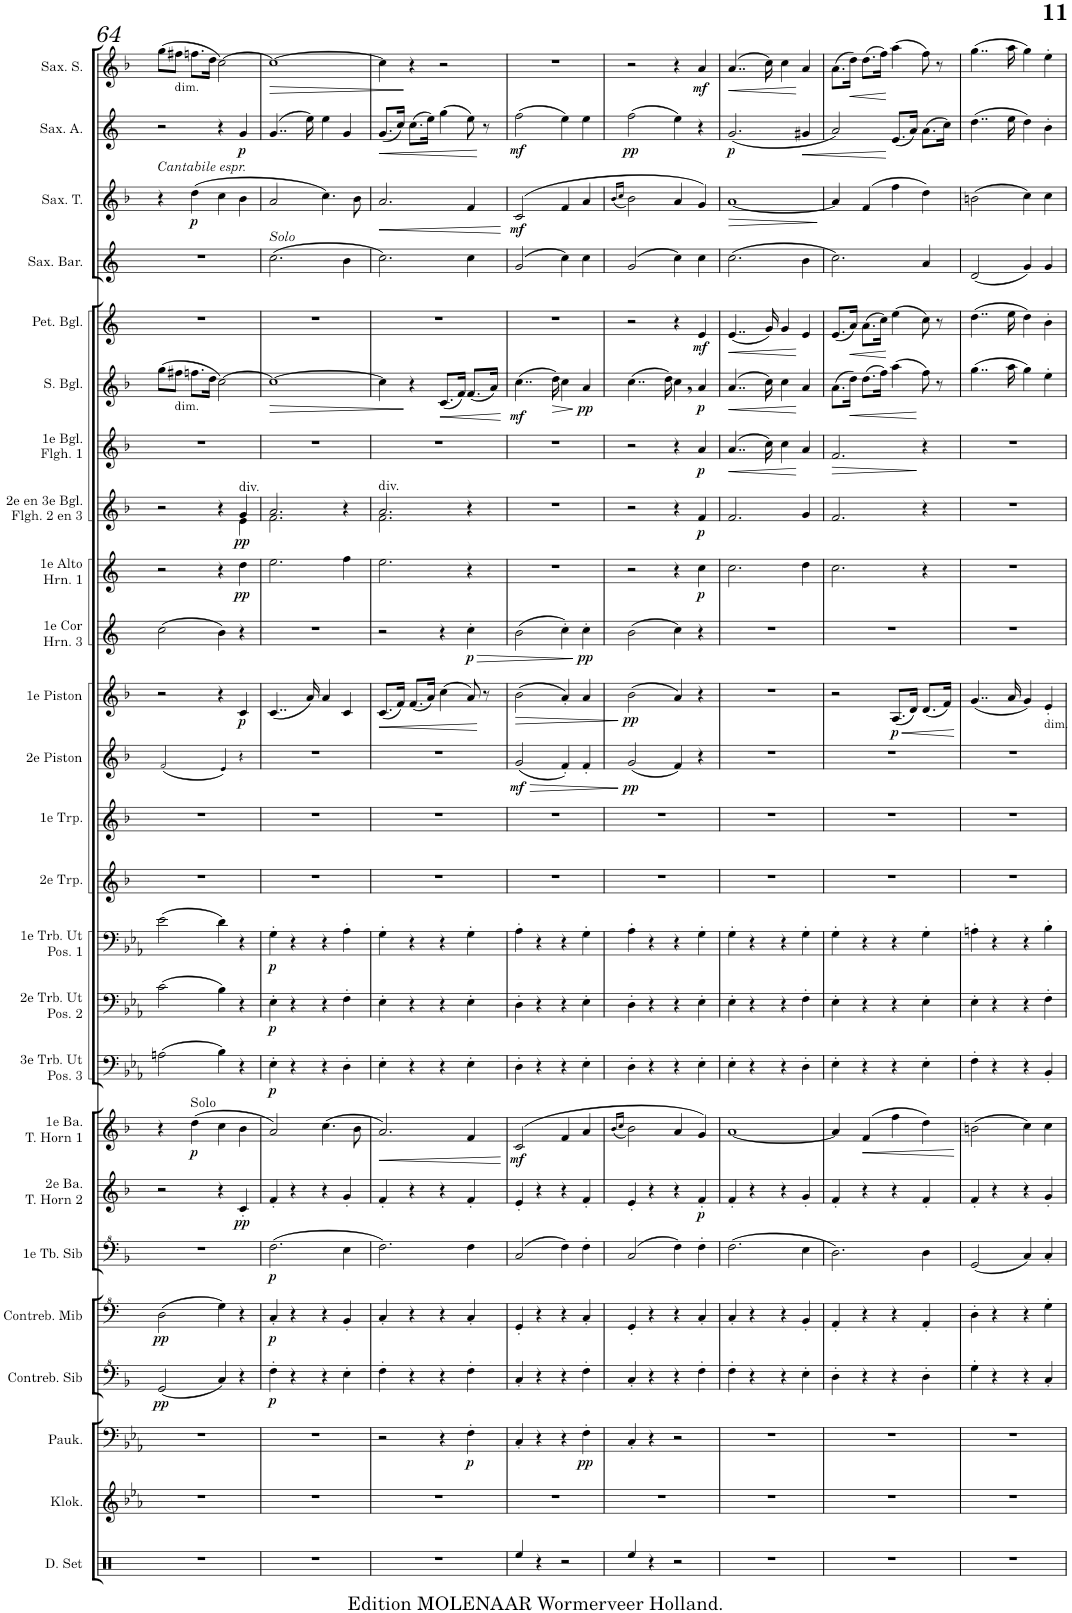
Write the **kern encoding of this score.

**kern	**kern	**kern	**dynam	**kern	**dynam	**kern	**dynam	**kern	**dynam	**kern	**dynam	**kern	**dynam	**kern	**dynam	**kern	**dynam	**kern	**dynam	**kern	**kern	**kern	**dynam	**kern	**dynam	**kern	**dynam	**kern	**dynam	**kern	**dynam	**kern	**dynam	**kern	**dynam	**kern	**dynam	**kern	**kern	**dynam	**kern	**dynam	**kern	**dynam
*part25	*part24	*part23	*part23	*part22	*part22	*part21	*part21	*part20	*part20	*part19	*part19	*part18	*part18	*part17	*part17	*part16	*part16	*part15	*part15	*part14	*part13	*part12	*part12	*part11	*part11	*part10	*part10	*part9	*part9	*part8	*part8	*part7	*part7	*part6	*part6	*part5	*part5	*part4	*part3	*part3	*part2	*part2	*part1	*part1
*staff25	*staff24	*staff23	*staff23	*staff22	*staff22	*staff21	*staff21	*staff20	*staff20	*staff19	*staff19	*staff18	*staff18	*staff17	*staff17	*staff16	*staff16	*staff15	*staff15	*staff14	*staff13	*staff12	*staff12	*staff11	*staff11	*staff10	*staff10	*staff9	*staff9	*staff8	*staff8	*staff7	*staff7	*staff6	*staff6	*staff5	*staff5	*staff4	*staff3	*staff3	*staff2	*staff2	*staff1	*staff1
*I"Grote Trom	*I"Tambour	*I"Pauken	*	*I"Contrebasse Sib	*	*I"Contrebasse Mib	*	*I"1e Tuba Sib	*	*I"2e Baryton Tenorhorn 2	*	*I"1e Baryton Tenorhorn 1	*	*I"3e Trombone Ut Posaune 3	*	*I"2e Trombone Ut Posaune 2	*	*I"1e Trombone Ut Posaune 1	*	*I"2e Trompet	*I"1e Trompet	*I"2e Piston	*	*I"1e Piston	*	*I"1e Cor Horn 3	*	*I"1e Alto Horn 1	*	*I"2e en 3e Bugle Flugelhorn 2 en 3	*	*I"1e Bugle Flugelhorn 1	*	*I"Solo Bugle Fanfare	*	*I"Petite Bugle	*	*I"Saxophoon Baryton	*I"Saxophoon Tenor	*	*I"Saxophoon Alt	*	*I"Saxophoon Sopraan	*
*	*	*I'Pauk.	*	*I'Contreb. Sib	*	*I'Contreb. Mib	*	*I'1e Tb. Sib	*	*I'2e Ba. T. Horn 2	*	*I'1e Ba. T. Horn 1	*	*I'3e Trb. Ut Pos. 3	*	*I'2e Trb. Ut Pos. 2	*	*I'1e Trb. Ut Pos. 1	*	*I'2e Trp.	*I'1e Trp.	*I'2e Piston	*	*I'1e Piston	*	*I'1e Cor Hrn. 3	*	*I'1e Alto Hrn. 1	*	*I'2e en 3e Bgl. Flgh. 2 en 3	*	*I'1e Bgl. Flgh. 1	*	*I'S. Bgl.	*	*I'Pet. Bgl.	*	*I'Sax. Bar.	*I'Sax. T.	*	*I'Sax. A.	*	*I'Sax. S.	*
!!LO:PB:g=z
*clefX	*clefG2	*clefF4	*	*clefF^4	*	*clefF^4	*	*clefF^4	*	*clefG2	*	*clefG2	*	*clefF4	*	*clefF4	*	*clefF4	*	*clefG2	*clefG2	*clefG2	*	*clefG2	*	*clefG2	*	*clefG2	*	*clefG2	*	*clefG2	*	*clefG2	*	*clefG2	*	*clefG2	*clefG2	*	*clefG2	*	*clefG2	*
*	*Trd-14c-24	*	*	*Trd15c26	*	*Trd12c21	*	*Trd8c14	*	*Trd8c14	*	*Trd8c14	*	*	*	*	*	*	*	*Trd1c2	*Trd1c2	*Trd1c2	*	*Trd1c2	*	*Trd5c9	*	*Trd5c9	*	*Trd1c2	*	*Trd1c2	*	*Trd1c2	*	*Trd-2c-3	*	*Trd12c21	*Trd8c14	*	*Trd5c9	*	*Trd1c2	*
*k[]	*k[b-e-a-]	*k[b-e-a-]	*	*k[b-]	*	*k[]	*	*k[b-]	*	*k[b-]	*	*k[b-]	*	*k[b-e-a-]	*	*k[b-e-a-]	*	*k[b-e-a-]	*	*k[b-]	*k[b-]	*k[b-]	*	*k[b-]	*	*k[]	*	*k[]	*	*k[b-]	*	*k[b-]	*	*k[b-]	*	*k[]	*	*k[]	*k[b-]	*	*k[]	*	*k[b-]	*
*M2/2	*M2/2	*M2/2	*	*M2/2	*	*M2/2	*	*M2/2	*	*M2/2	*	*M2/2	*	*M2/2	*	*M2/2	*	*M2/2	*	*M2/2	*M2/2	*M2/2	*	*M2/2	*	*M2/2	*	*M2/2	*	*M2/2	*	*M2/2	*	*M2/2	*	*M2/2	*	*M2/2	*M2/2	*	*M2/2	*	*M2/2	*
*met(c|)	*met(c|)	*met(c|)	*	*met(c|)	*	*met(c|)	*	*met(c|)	*	*met(c|)	*	*met(c|)	*	*met(c|)	*	*met(c|)	*	*met(c|)	*	*met(c|)	*met(c|)	*met(c|)	*	*met(c|)	*	*met(c|)	*	*met(c|)	*	*met(c|)	*	*met(c|)	*	*met(c|)	*	*met(c|)	*	*met(c|)	*met(c|)	*	*met(c|)	*	*met(c|)	*
=64	=64	=64	=64	=64	=64	=64	=64	=64	=64	=64	=64	=64	=64	=64	=64	=64	=64	=64	=64	=64	=64	=64	=64	=64	=64	=64	=64	=64	=64	=64	=64	=64	=64	=64	=64	=64	=64	=64	=64	=64	=64	=64	=64	=64
*	*	*	*	*	*	*	*	*	*	*	*	*	*	*	*	*	*	*	*	*	*	*	*	*	*	*	*	*	*	*^	*	*	*	*	*	*	*	*	*	*	*	*	*	*
!	!	!	!	!	!	!	!	!	!	!	!	!	!	!	!	!	!	!	!	!	!	!	!	!	!	!	!	!	!	!	!	!	!	!	!	!	!	!	!	!LO:TX:a:i:t=Cantabile espr.	!	!	!	!	!
!	!	!	!	!	!LO:DY:b	!	!LO:DY:b	!	!	!	!	!	!	!	!	!	!	!	!	!	!	!	!	!	!	!	!	!	!	!	!	!	!	!	!	!	!	!	!	!	!	!	!	!	!
1r	1r	1r	.	(<2G/	pp	(>2d\	pp	1r	.	2r	.	4r	.	(>2An\	.	(>2c\	.	(>2e-\	.	1r	1r	(<2f!/	.	2r	.	(>2cc\	.	2r	.	2r	2.ryy	.	1r	.	(>8gg\L	.	1r	.	1r	4r	.	2r	.	(>8gg\L	.
!	!	!	!	!	!	!	!	!	!	!	!	!	!	!	!	!	!	!	!	!	!	!	!	!	!	!	!	!	!	!	!	!	!	!	!	!	!	!	!	!	!	!	!	!LO:TX:b:t=dim.	!
!	!	!	!	!	!	!	!	!	!	!	!	!	!	!	!	!	!	!	!	!	!	!	!	!	!	!	!	!	!	!	!	!	!	!	!LO:TX:b:t=dim.	!	!	!	!	!	!	!	!	!	!
.	.	.	.	.	.	.	.	.	.	.	.	.	.	.	.	.	.	.	.	.	.	.	.	.	.	.	.	.	.	.	.	.	.	.	8ff#X\J	.	.	.	.	.	.	.	.	8ff#X\J	.
!	!	!	!	!	!	!	!	!	!	!	!	!LO:TX:a:t=Solo	!	!	!	!	!	!	!	!	!	!	!	!	!	!	!	!	!	!	!	!	!	!	!	!	!	!	!	!	!	!	!	!	!
!	!	!	!	!	!	!	!	!	!	!	!	!	!LO:DY:b	!	!	!	!	!	!	!	!	!	!	!	!	!	!	!	!	!	!	!	!	!	!	!	!	!	!	!	!LO:DY:b	!	!	!	!
.	.	.	.	.	.	.	.	.	.	.	.	(>4dd\	p	.	.	.	.	.	.	.	.	.	.	.	.	.	.	.	.	.	.	.	.	.	8.ffn\L	.	.	.	.	(>4dd\	p	.	.	8.ffn\L	.
.	.	.	.	.	.	.	.	.	.	.	.	.	.	.	.	.	.	.	.	.	.	.	.	.	.	.	.	.	.	.	.	.	.	.	16dd\Jk	.	.	.	.	.	.	.	.	16dd\Jk	.
.	.	.	.	4c/)	.	4g\)	.	.	.	4r	.	4cc\	.	4B-\)	.	4B-\)	.	4d\)	.	.	.	4e!/)	.	4r	.	4b\)	.	4r	.	4r	.	.	.	.	[2cc\)	.	.	.	.	4cc\	.	4r	.	[2cc\)	.
!	!	!	!	!	!	!	!	!	!	!	!	!	!	!	!	!	!	!	!	!	!	!	!	!	!	!	!	!	!	!LO:TX:a:t=div.	!	!	!	!	!	!	!	!	!	!	!	!	!	!	!
!	!	!	!	!	!	!	!	!	!	!	!LO:DY:b	!	!	!	!	!	!	!	!	!	!	!	!	!	!LO:DY:b	!	!	!	!LO:DY:b	!	!	!LO:DY:b	!	!	!	!	!	!	!	!	!	!	!LO:DY:b	!	!
.	.	.	.	4r	.	4r	.	.	.	4c'/	pp	4b-\	.	4r	.	4r	.	4r	.	.	.	4r	.	4c/	p	4r	.	4dd\	pp	4g/	4e\	pp	.	.	.	.	.	.	.	4b-\	.	4g/	p	.	.
=65	=65	=65	=65	=65	=65	=65	=65	=65	=65	=65	=65	=65	=65	=65	=65	=65	=65	=65	=65	=65	=65	=65	=65	=65	=65	=65	=65	=65	=65	=65	=65	=65	=65	=65	=65	=65	=65	=65	=65	=65	=65	=65	=65	=65	=65
!	!	!	!	!	!	!	!	!	!	!	!	!	!	!	!	!	!	!	!	!	!	!	!	!	!	!	!	!	!	!	!	!	!	!	!	!	!	!	!LO:TX:a:i:t=Solo	!	!	!	!	!	!
!	!	!	!	!	!LO:DY:b	!	!LO:DY:b	!	!LO:DY:b	!	!	!	!	!	!LO:DY:b	!	!LO:DY:b	!	!LO:DY:b	!	!	!	!	!	!	!	!	!	!	!	!	!	!	!	!	!LO:HP:b	!	!	!	!	!	!	!	!	!LO:HP:b
1r	1r	1r	.	4f'\	p	4c'/	p	(>2.f\	p	4f'/	.	2a/)	.	4E-'\	p	4E-'\	p	4G'\	p	1r	1r	1r	.	(<4..c/	.	1r	.	2.ee\	.	2.a/	2.f\	.	1r	.	1cc_	>	1r	.	(>2.cc\	2a/	.	(>4..g/	.	1cc_	>
.	.	.	.	4r	.	4r	.	.	.	4r	.	.	.	4r	.	4r	.	4r	.	.	.	.	.	.	.	.	.	.	.	.	.	.	.	.	.	.	.	.	.	.	.	.	.	.	.
.	.	.	.	.	.	.	.	.	.	.	.	.	.	.	.	.	.	.	.	.	.	.	.	16a/)	.	.	.	.	.	.	.	.	.	.	.	.	.	.	.	.	.	16ee\)	.	.	.
.	.	.	.	4r	.	4r	.	.	.	4r	.	(>4.cc\	.	4r	.	4r	.	4r	.	.	.	.	.	4a/	.	.	.	.	.	.	.	.	.	.	.	.	.	.	.	4.cc\)	.	4ee\	.	.	.
.	.	.	.	4e'\	.	4B'/	.	4e\	.	4g'/	.	.	.	4D'\	.	4F'\	.	4A-'\	.	.	.	.	.	4c/	.	.	.	4ff\	.	4r	4ryy	.	.	.	.	.	.	.	4b\	.	.	4g/	.	.	.
.	.	.	.	.	.	.	.	.	.	.	.	8b-\	.	.	.	.	.	.	.	.	.	.	.	.	.	.	.	.	.	.	.	.	.	.	.	.	.	.	.	8b-\	.	.	.	.	.
=66	=66	=66	=66	=66	=66	=66	=66	=66	=66	=66	=66	=66	=66	=66	=66	=66	=66	=66	=66	=66	=66	=66	=66	=66	=66	=66	=66	=66	=66	=66	=66	=66	=66	=66	=66	=66	=66	=66	=66	=66	=66	=66	=66	=66	=66
!	!	!	!	!	!	!	!	!	!	!	!	!	!	!	!	!	!	!	!	!	!	!	!	!	!	!	!	!	!	!LO:TX:a:t=div.	!	!	!	!	!	!	!	!	!	!	!	!	!	!	!
!	!	!	!	!	!	!	!	!	!	!	!	!	!LO:HP:b	!	!	!	!	!	!	!	!	!	!	!	!LO:HP:b	!	!	!	!	!	!	!	!	!	!	!	!	!	!	!	!LO:HP:b	!	!LO:HP:b	!	!
1r	1r	2r	.	4f'\	.	4c'/	.	2.f\)	.	4f'/	.	2.a/)	<	4E-'\	.	4E-'\	.	4G'\	.	1r	1r	1r	.	(<8.c/L	<	2r	.	2.ee\	.	2.a/	2.f\	.	1r	.	4cc\]	.	1r	.	2.cc\)	2.a/	<	(<8.g/L	<	4cc\]	.
.	.	.	.	.	.	.	.	.	.	.	.	.	.	.	.	.	.	.	.	.	.	.	.	16f/Jk)	.	.	.	.	.	.	.	.	.	.	.	.	.	.	.	.	.	16cc/Jk)	.	.	.
.	.	.	.	4r	.	4r	.	.	.	4r	.	.	.	4r	.	4r	.	4r	.	.	.	.	.	(<8.f/L	.	.	.	.	.	.	.	.	.	.	4r	]	.	.	.	.	.	(>8.cc\L	.	4r	]
.	.	.	.	.	.	.	.	.	.	.	.	.	.	.	.	.	.	.	.	.	.	.	.	16a/Jk)	.	.	.	.	.	.	.	.	.	.	.	.	.	.	.	.	.	16ee\Jk)	.	.	.
!	!	!	!	!	!	!	!	!	!	!	!	!	!	!	!	!	!	!	!	!	!	!	!	!	!	!	!	!	!	!	!	!	!	!	!	!LO:HP:b	!	!	!	!	!	!	!	!	!
.	.	4r	.	4r	.	4r	.	.	.	4r	.	.	.	4r	.	4r	.	4r	.	.	.	.	.	(>4cc\	.	4r	.	.	.	.	.	.	.	.	(<8.c/L	<	.	.	.	.	.	(>4gg\	.	2r	.
.	.	.	.	.	.	.	.	.	.	.	.	.	.	.	.	.	.	.	.	.	.	.	.	.	.	.	.	.	.	.	.	.	.	.	16f/Jk)	.	.	.	.	.	.	.	.	.	.
!	!	!	!LO:DY:b	!	!	!	!	!	!	!	!	!	!	!	!	!	!	!	!	!	!	!	!	!	!	!	!LO:HP:b	!	!	!	!	!	!	!	!	!	!	!	!	!	!	!	!	!	!
!	!	!	!	!	!	!	!	!	!	!	!	!	!	!	!	!	!	!	!	!	!	!	!	!	!	!	!LO:DY:n=1:b	!	!	!	!	!	!	!	!	!	!	!	!	!	!	!	!	!	!
.	.	4F'\	p	4f'\	.	4c'/	.	4f\	.	4f'/	.	4f/	.	4E-'\	.	4E-'\	.	4G'\	.	.	.	.	.	8a/)	.	4cc'\	> p	4r	.	4r	4ryy	.	.	.	(<8.f/L	.	.	.	4cc\	4f/	.	8ee\)	.	.	.
.	.	.	.	.	.	.	.	.	.	.	.	.	.	.	.	.	.	.	.	.	.	.	.	8r	[	.	.	.	.	.	.	.	.	.	.	.	.	.	.	.	.	8r	[	.	.
.	.	.	.	.	.	.	.	.	.	.	.	.	.	.	.	.	.	.	.	.	.	.	.	.	.	.	.	.	.	.	.	.	.	.	16a/Jk)	.	.	.	.	.	.	.	.	.	.
*	*	*	*	*	*	*	*	*	*	*	*	*	*	*	*	*	*	*	*	*	*	*	*	*	*	*	*	*	*	*v	*v	*	*	*	*	*	*	*	*	*	*	*	*	*	*
.	.	.	.	.	.	.	.	.	.	.	.	.	[	.	.	.	.	.	.	.	.	.	.	.	.	.	.	.	.	.	.	.	.	.	[	.	.	.	.	[	.	.	.	.
=67	=67	=67	=67	=67	=67	=67	=67	=67	=67	=67	=67	=67	=67	=67	=67	=67	=67	=67	=67	=67	=67	=67	=67	=67	=67	=67	=67	=67	=67	=67	=67	=67	=67	=67	=67	=67	=67	=67	=67	=67	=67	=67	=67	=67
!	!	!	!	!	!	!	!	!	!	!	!	!	!LO:DY:b	!	!	!	!	!	!	!	!	!	!LO:HP:b	!	!LO:HP:b	!	!	!	!	!	!	!	!	!	!	!	!	!	!	!	!	!	!	!
!	!	!	!	!	!	!	!	!	!	!	!	!	!	!	!	!	!	!	!	!	!	!	!LO:DY:n=1:b	!	!	!	!	!	!	!	!	!	!	!	!LO:DY:b	!	!	!	!	!LO:DY:b	!	!LO:DY:b	!	!
4Ree/	1r	4C'/	.	4c'/	.	4G'/	.	(>2c/	.	4e'/	.	(>2c/	mf	4D'\	.	4D'\	.	4A-'\	.	1r	1r	(<2g/	> mf	(>2b-\	>	(>2b\	.	1r	.	1r	.	1r	.	(>4..cc\	mf	1r	.	(>2g/	(>2c/	mf	(>2ff\	mf	1r	.
4r	.	4r	.	4r	.	4r	.	.	.	4r	.	.	.	4r	.	4r	.	4r	.	.	.	.	.	.	.	.	.	.	.	.	.	.	.	.	.	.	.	.	.	.	.	.	.	.
!	!	!	!	!	!	!	!	!	!	!	!	!	!	!	!	!	!	!	!	!	!	!	!	!	!	!	!	!	!	!	!	!	!	!	!LO:HP:b	!	!	!	!	!	!	!	!	!
.	.	.	.	.	.	.	.	.	.	.	.	.	.	.	.	.	.	.	.	.	.	.	.	.	.	.	.	.	.	.	.	.	.	16dd\)	>	.	.	.	.	.	.	.	.	.
2r	.	4r	.	4r	.	4r	.	4f\)	.	4r	.	4f/	.	4r	.	4r	.	4r	.	.	.	4f'/)	.	4a'/)	.	4cc'\)	.	.	.	.	.	.	.	4cc\	.	.	.	4cc\)	4f/	.	4ee\)	.	.	.
!	!	!	!LO:DY:b	!	!	!	!	!	!	!	!	!	!	!	!	!	!	!	!	!	!	!	!	!	!	!	!LO:DY:n=1:b	!	!	!	!	!	!	!	!LO:DY:n=1:b	!	!	!	!	!	!	!	!	!
.	.	4F'\	pp	4f'\	.	4c'/	.	4f'\	.	4f'/	.	4a/	.	4E-'\	.	4E-'\	.	4G'\	.	.	.	4f'/	.	4a/	.	4cc'\	] pp	.	.	.	.	.	.	4a/	] pp	.	.	4cc\	4a/	.	4ee\	.	.	.
.	.	.	.	.	.	.	.	.	.	.	.	.	.	.	.	.	.	.	.	.	.	.	]	.	]	.	.	.	.	.	.	.	.	.	.	.	.	.	.	.	.	.	.	.
=68	=68	=68	=68	=68	=68	=68	=68	=68	=68	=68	=68	=68	=68	=68	=68	=68	=68	=68	=68	=68	=68	=68	=68	=68	=68	=68	=68	=68	=68	=68	=68	=68	=68	=68	=68	=68	=68	=68	=68	=68	=68	=68	=68	=68
.	.	.	.	.	.	.	.	.	.	.	.	(<16qb-/LL	.	.	.	.	.	.	.	.	.	.	.	.	.	.	.	.	.	.	.	.	.	.	.	.	.	.	(<16qb-/LL	.	.	.	.	.
.	.	.	.	.	.	.	.	.	.	.	.	16qcc/JJ	.	.	.	.	.	.	.	.	.	.	.	.	.	.	.	.	.	.	.	.	.	.	.	.	.	.	16qcc/JJ	.	.	.	.	.
!	!	!	!	!	!	!	!	!	!	!	!	!	!	!	!	!	!	!	!	!	!	!	!LO:DY:b	!	!LO:DY:b	!	!	!	!	!	!	!	!	!	!	!	!	!	!	!	!	!LO:DY:b	!	!
4Ree/	1r	4C'/	.	4c'/	.	4G'/	.	(>2c/	.	4e'/	.	2b-\)	.	4D'\	.	4D'\	.	4A-'\	.	1r	1r	(<2g/	pp	(>2b-\	pp	(>2b\	.	2r	.	2r	.	2r	.	(>4..cc\	.	2r	.	(>2g/	2b-\)	.	(>2ff\	pp	2r	.
4r	.	4r	.	4r	.	4r	.	.	.	4r	.	.	.	4r	.	4r	.	4r	.	.	.	.	.	.	.	.	.	.	.	.	.	.	.	.	.	.	.	.	.	.	.	.	.	.
.	.	.	.	.	.	.	.	.	.	.	.	.	.	.	.	.	.	.	.	.	.	.	.	.	.	.	.	.	.	.	.	.	.	16dd\)	.	.	.	.	.	.	.	.	.	.
2r	.	2r	.	4r	.	4r	.	4f\)	.	4r	.	4a/	.	4r	.	4r	.	4r	.	.	.	4f/)	.	4a/)	.	4cc\)	.	4r	.	4r	.	4r	.	4cc,<\	.	4r	.	4cc\)	4a/	.	4ee\)	.	4r	.
!	!	!	!	!	!	!	!	!	!	!	!LO:DY:b	!	!	!	!	!	!	!	!	!	!	!	!	!	!	!	!	!	!LO:DY:b	!	!LO:DY:b	!	!LO:DY:b	!	!LO:DY:b	!	!LO:DY:b	!	!	!	!	!	!	!LO:DY:b
.	.	.	.	4f'\	.	4c'/	.	4f'\	.	4f'/	p	4g/)	.	4E-'\	.	4E-'\	.	4G'\	.	.	.	4r	.	4r	.	4r	.	4cc\	p	4f/	p	4a/	p	4a/	p	4e/	mf	4cc\	4g/)	.	4r	.	4a/	mf
=69	=69	=69	=69	=69	=69	=69	=69	=69	=69	=69	=69	=69	=69	=69	=69	=69	=69	=69	=69	=69	=69	=69	=69	=69	=69	=69	=69	=69	=69	=69	=69	=69	=69	=69	=69	=69	=69	=69	=69	=69	=69	=69	=69	=69
!	!	!	!	!	!	!	!	!	!	!	!	!	!	!	!	!	!	!	!	!	!	!	!	!	!	!	!	!	!	!	!	!	!LO:HP:b	!	!LO:HP:b	!	!LO:HP:b	!	!	!LO:HP:b	!	!LO:DY:b	!	!LO:HP:b
1r	1r	1r	.	4f'\	.	4c'/	.	(>2.f\	.	4f'/	.	[1a	.	4E-'\	.	4E-'\	.	4G'\	.	1r	1r	1r	.	1r	.	1r	.	2.cc\	.	2.f/	.	(>4..a/	<	(>4..a/	<	(<4..e/	<	(>2.cc\	[1a	>	(<2.g/	p	(>4..a/	<
.	.	.	.	4r	.	4r	.	.	.	4r	.	.	.	4r	.	4r	.	4r	.	.	.	.	.	.	.	.	.	.	.	.	.	.	.	.	.	.	.	.	.	.	.	.	.	.
.	.	.	.	.	.	.	.	.	.	.	.	.	.	.	.	.	.	.	.	.	.	.	.	.	.	.	.	.	.	.	.	16cc\)	.	16cc\)	.	16g/)	.	.	.	.	.	.	16cc\)	.
.	.	.	.	4r	.	4r	.	.	.	4r	.	.	.	4r	.	4r	.	4r	.	.	.	.	.	.	.	.	.	.	.	.	.	4cc\	.	4cc\	.	4g/	.	.	.	.	.	.	4cc\	.
!	!	!	!	!	!	!	!	!	!	!	!	!	!	!	!	!	!	!	!	!	!	!	!	!	!	!	!	!	!	!	!	!	!	!	!	!	!	!	!	!	!	!LO:HP:b	!	!
.	.	.	.	4e'\	.	4B'/	.	4e\	.	4g'/	.	.	.	4D'\	.	4F'\	.	4G'\	.	.	.	.	.	.	.	.	.	4dd\	.	4g/	.	4a/	[	4a/	[	4e/	[	4b\	.	.	4g#X/	<	4a/	[
.	.	.	.	.	.	.	.	.	.	.	.	.	.	.	.	.	.	.	.	.	.	.	.	.	.	.	.	.	.	.	.	.	.	.	.	.	.	.	.	]	.	.	.	.
=70	=70	=70	=70	=70	=70	=70	=70	=70	=70	=70	=70	=70	=70	=70	=70	=70	=70	=70	=70	=70	=70	=70	=70	=70	=70	=70	=70	=70	=70	=70	=70	=70	=70	=70	=70	=70	=70	=70	=70	=70	=70	=70	=70	=70
!	!	!	!	!	!	!	!	!	!	!	!	!	!	!	!	!	!	!	!	!	!	!	!	!	!	!	!	!	!	!	!	!	!LO:HP:b	!	!	!	!	!	!	!	!	!	!	!
1r	1r	1r	.	4d'\	.	4A'/	.	2.d\)	.	4f'/	.	4a/]	.	4E-'\	.	4E-'\	.	4G'\	.	1r	1r	1r	.	2r	.	1r	.	2.cc\	.	2.f/	.	2.f/	>	(>8.a\L	.	(<8.e/L	.	2.cc\)	4a/]	.	2a/)	.	(>8.a\L	.
!	!	!	!	!	!	!	!	!	!	!	!	!	!	!	!	!	!	!	!	!	!	!	!	!	!	!	!	!	!	!	!	!	!	!	!LO:HP:b	!	!LO:HP:b	!	!	!	!	!	!	!LO:HP:b
.	.	.	.	.	.	.	.	.	.	.	.	.	.	.	.	.	.	.	.	.	.	.	.	.	.	.	.	.	.	.	.	.	.	16dd\Jk)	<	16a/Jk)	<	.	.	.	.	.	16dd\Jk)	<
!	!	!	!	!	!	!	!	!	!	!	!	!	!LO:HP:b	!	!	!	!	!	!	!	!	!	!	!	!	!	!	!	!	!	!	!	!	!	!	!	!	!	!	!	!	!	!	!
.	.	.	.	4r	.	4r	.	.	.	4r	.	(>4f/	<	4r	.	4r	.	4r	.	.	.	.	.	.	.	.	.	.	.	.	.	.	.	(>8.dd\L	.	(>8.a\L	.	.	(>4f/	.	.	.	(>8.dd\L	.
.	.	.	.	.	.	.	.	.	.	.	.	.	.	.	.	.	.	.	.	.	.	.	.	.	.	.	.	.	.	.	.	.	.	16ff\Jk)	.	16cc\Jk)	.	.	.	.	.	.	16ff\Jk)	.
!	!	!	!	!	!	!	!	!	!	!	!	!	!	!	!	!	!	!	!	!	!	!	!	!	!LO:HP:b	!	!	!	!	!	!	!	!	!	!	!	!	!	!	!	!	!	!	!
!	!	!	!	!	!	!	!	!	!	!	!	!	!	!	!	!	!	!	!	!	!	!	!	!	!LO:DY:n=1:b	!	!	!	!	!	!	!	!	!	!	!	!	!	!	!	!	!	!	!
.	.	.	.	4r	.	4r	.	.	.	4r	.	4ff\	.	4r	.	4r	.	4r	.	.	.	.	.	(<8.A/L	< p	.	.	.	.	.	.	.	.	(>4aa\	.	(>4ee\	[	.	4ff\	.	(<8.e/L	[	(>4aa\	[
.	.	.	.	.	.	.	.	.	.	.	.	.	.	.	.	.	.	.	.	.	.	.	.	16d/Jk)	.	.	.	.	.	.	.	.	.	.	.	.	.	.	.	.	16a/Jk)	.	.	.
.	.	.	.	4d'\	.	4A'/	.	4d\	.	4f'/	.	4dd\)	.	4E-'\	.	4E-'\	.	4G'\	.	.	.	.	.	(<8.d/L	.	.	.	4r	.	4r	.	4r	]	8ff\)	[	8cc\)	.	4a/	4dd\)	.	(>8.a\L	.	8ff\)	.
.	.	.	.	.	.	.	.	.	.	.	.	.	.	.	.	.	.	.	.	.	.	.	.	.	.	.	.	.	.	.	.	.	.	8r	.	8r	.	.	.	.	.	.	8r	.
.	.	.	.	.	.	.	.	.	.	.	.	.	.	.	.	.	.	.	.	.	.	.	.	16f/Jk)	.	.	.	.	.	.	.	.	.	.	.	.	.	.	.	.	16cc\Jk)	.	.	.
.	.	.	.	.	.	.	.	.	.	.	.	.	[	.	.	.	.	.	.	.	.	.	.	.	[	.	.	.	.	.	.	.	.	.	.	.	.	.	.	.	.	.	.	.
=71	=71	=71	=71	=71	=71	=71	=71	=71	=71	=71	=71	=71	=71	=71	=71	=71	=71	=71	=71	=71	=71	=71	=71	=71	=71	=71	=71	=71	=71	=71	=71	=71	=71	=71	=71	=71	=71	=71	=71	=71	=71	=71	=71	=71
1r	1r	1r	.	4g'\	.	4d'\	.	(<2G/	.	4f'/	.	(>2bn\	.	4F'\	.	4E-'\	.	4An'\	.	1r	1r	1r	.	(<4..g/	.	1r	.	1r	.	1r	.	1r	.	(>4..gg\	.	(>4..dd\	.	(<2d/	(>2bn\	.	(>4..dd\	.	(>4..gg\	.
.	.	.	.	4r	.	4r	.	.	.	4r	.	.	.	4r	.	4r	.	4r	.	.	.	.	.	.	.	.	.	.	.	.	.	.	.	.	.	.	.	.	.	.	.	.	.	.
.	.	.	.	.	.	.	.	.	.	.	.	.	.	.	.	.	.	.	.	.	.	.	.	16a/	.	.	.	.	.	.	.	.	.	16aa\	.	16ee\	.	.	.	.	16ee\	.	16aa\	.
.	.	.	.	4r	.	4r	.	4c/)	.	4r	.	4cc\)	.	4r	.	4r	.	4r	.	.	.	.	.	4g/)	.	.	.	.	.	.	.	.	.	4gg\)	.	4dd\)	.	4g/)	4cc\)	.	4dd\)	.	4gg\)	.
!	!	!	!	!	!	!	!	!	!	!	!	!	!	!	!	!	!	!	!	!	!	!	!	!LO:TX:b:t=dim.	!	!	!	!	!	!	!	!	!	!	!	!	!	!	!	!	!	!	!	!
.	.	.	.	4c'/	.	4g'\	.	4c'/	.	4g'/	.	4cc\	.	4BB-'/	.	4F'\	.	4B-'\	.	.	.	.	.	4e'/	.	.	.	.	.	.	.	.	.	4ee'\	.	4b'\	.	4g/	4cc\	.	4b'\	.	4ee'\	.
=	=	=	=	=	=	=	=	=	=	=	=	=	=	=	=	=	=	=	=	=	=	=	=	=	=	=	=	=	=	=	=	=	=	=	=	=	=	=	=	=	=	=	=	=
*-	*-	*-	*-	*-	*-	*-	*-	*-	*-	*-	*-	*-	*-	*-	*-	*-	*-	*-	*-	*-	*-	*-	*-	*-	*-	*-	*-	*-	*-	*-	*-	*-	*-	*-	*-	*-	*-	*-	*-	*-	*-	*-	*-	*-
